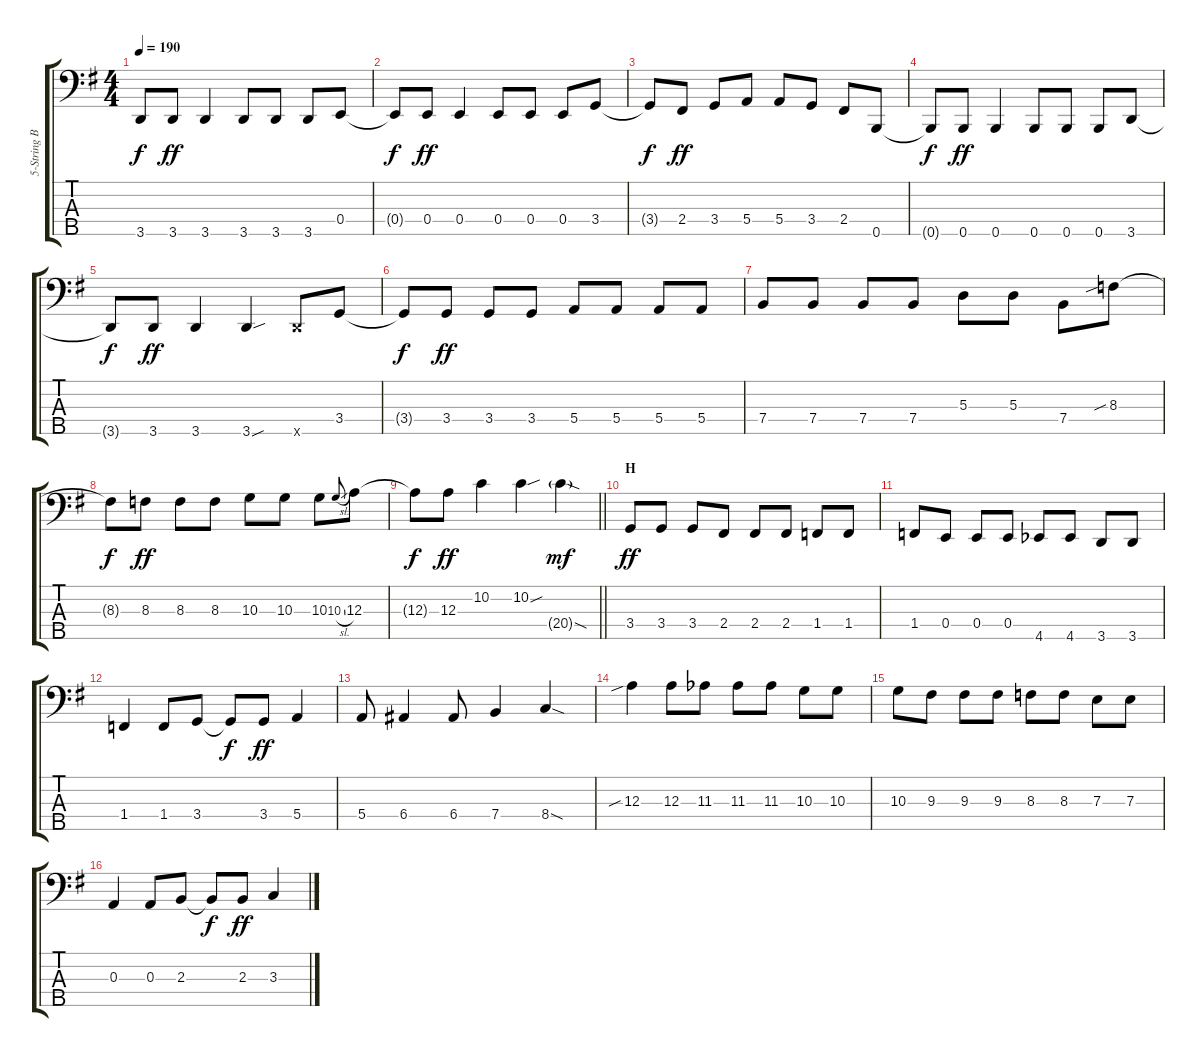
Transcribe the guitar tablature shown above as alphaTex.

\track ("5-String Bass" "5-String B") {instrument electricbasspick}
\staff {score tabs}
\tuning (G2 D2 A1 E1 B0) {hide}
\ts (4 4)
\tempo 190
\clef f4
\ks g
3.5{t}.8{dy f} 3.5.8{dy ff} 3.5.4 3.5.8 3.5.8 3.5.8 0.4.8 |
0.4{t}.8{dy f} 0.4.8{dy ff} 0.4.4 0.4.8 0.4.8 0.4.8 3.4.8 |
3.4{t}.8{dy f} 2.4.8{dy ff} 3.4.8 5.4.8 5.4.8 3.4.8 2.4.8 0.5.8 |
0.5{t}.8{dy f} 0.5.8{dy ff} 0.5.4 0.5.8 0.5.8 0.5.8 3.5.8 |
3.5{t}.8{dy f} 3.5.8{dy ff} 3.5.4 3.5{sou}.4 3.5{x}.8 3.4.8 |
3.4{t}.8{dy f} 3.4.8{dy ff} 3.4.8 3.4.8 5.4.8 5.4.8 5.4.8 5.4.8 |
7.4.8 7.4.8 7.4.8 7.4.8 5.3.8 5.3.8 7.4.8 8.3{sib}.8 |
8.3{t}.8{dy f} 8.3.8{dy ff} 8.3.8 8.3.8 10.3.8 10.3.8 10.3.8 10.3{sl}.8{gr onbeat} 12.3.8 |
\barLineRight lightlight
12.3{t}.8{dy f} 12.3.8{dy ff} 10.2.4 10.2{sou}.4 20.4{sod g}.4{dy mf} |
\section ("" "H")
3.4.8{dy ff} 3.4.8 3.4.8 2.4.8 2.4.8 2.4.8 1.4.8 1.4.8 |
1.4.8 0.4.8 0.4.8 0.4.8 4.5{acc b}.8 4.5{acc b}.8 3.5.8 3.5.8 |
1.4.4 1.4.8 3.4.8 3.4{t}.8{dy f} 3.4.8{dy ff} 5.4.4 |
5.4.8 6.4.4 6.4.8 7.4.4 8.4{sod}.4 |
12.3{sib}.4 12.3.8 11.3{acc b}.8 11.3{acc b}.8 11.3{acc b}.8 10.3.8 10.3.8 |
10.3.8 9.3.8 9.3.8 9.3.8 8.3.8 8.3.8 7.3.8 7.3.8 |
0.3.4 0.3.8 2.3.8 2.3{t}.8{dy f} 2.3.8{dy ff} 3.3.4
